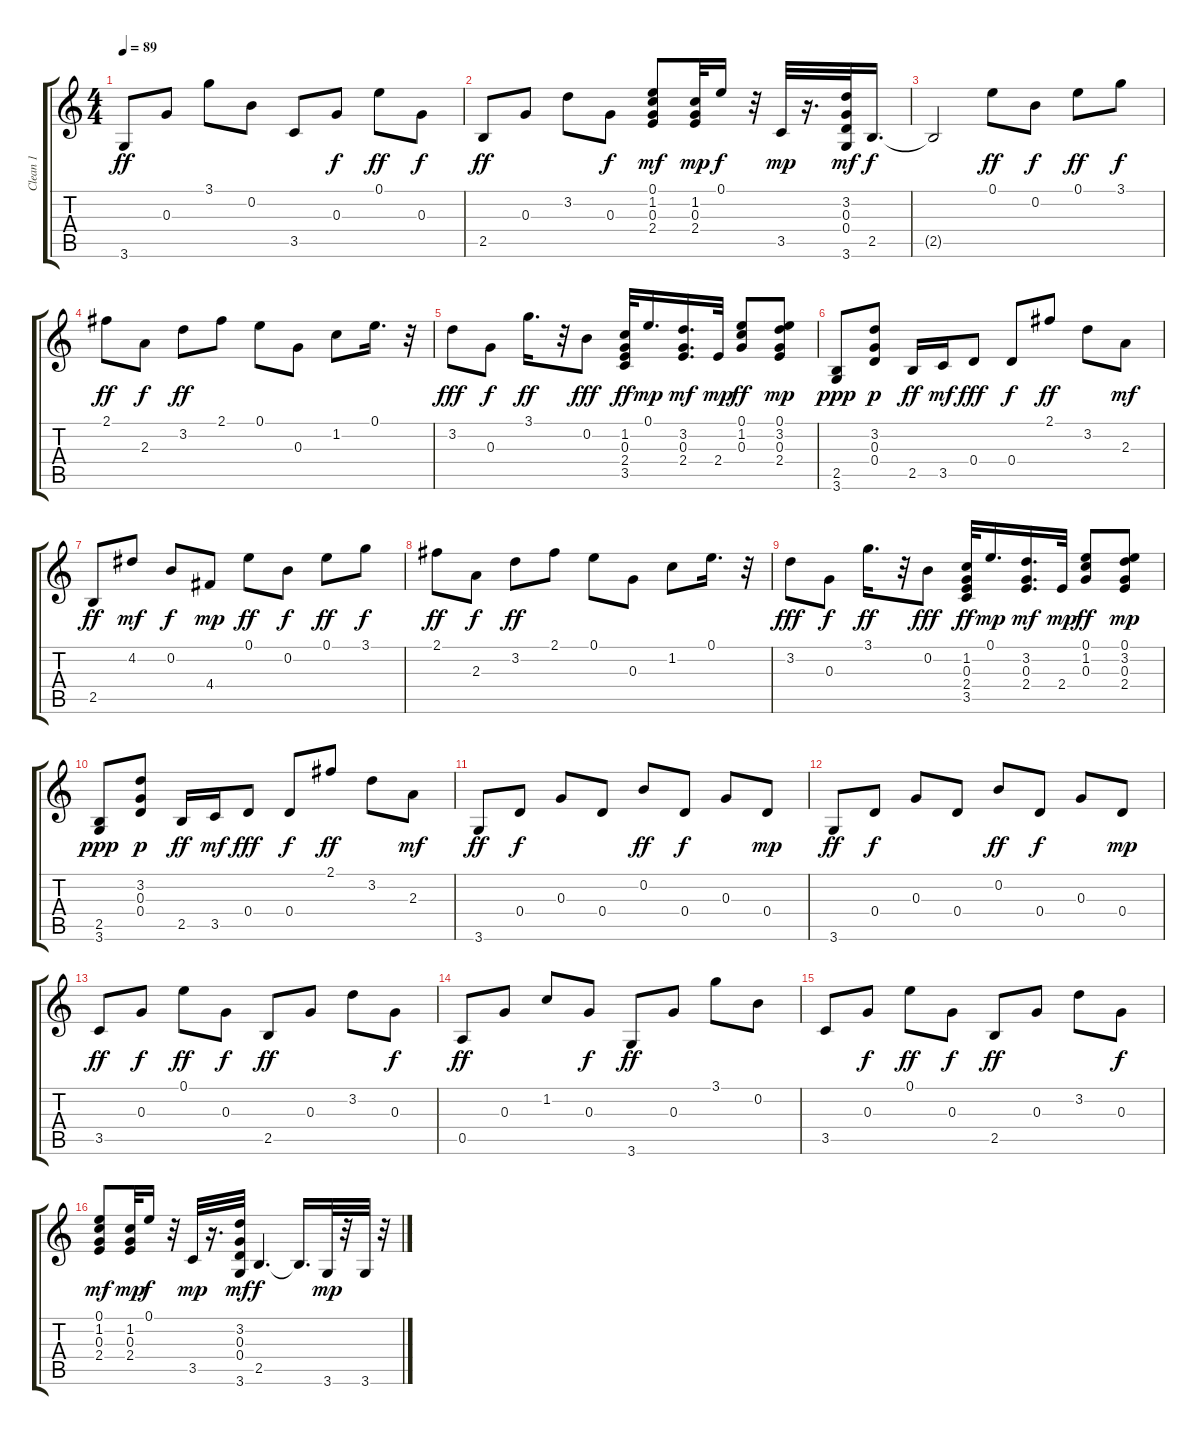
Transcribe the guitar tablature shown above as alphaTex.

\track ("Clean 1" "Clean 1") {instrument acousticguitarnylon}
\staff {score tabs}
\tuning (E4 B3 G3 D3 A2 E2) {hide}
\ts (4 4)
\tempo 89
\clef g2
\ks c
3.6.8{dy ff} 0.3.8 3.1.8 0.2.8 3.5.8 0.3.8{dy f} 0.1.8{dy ff} 0.3.8{dy f} |
2.5.8{dy ff} 0.3.8 3.2.8 0.3.8{dy f} (0.1 1.2 0.3 2.4).8{dy mf} (1.2 0.3 2.4).32{dy mp} 0.1.16{dy f} r.32 3.5.32{dy mp} r.16{d} (3.2 0.3 0.4 3.6).32{dy mf} 2.5.16{d dy f} |
2.5{t}.2 0.1.8{dy ff} 0.2.8{dy f} 0.1.8{dy ff} 3.1.8{dy f} |
2.1.8{dy ff} 2.3.8{dy f} 3.2.8{dy ff} 2.1.8 0.1.8 0.3.8 1.2.8 0.1.16{d} r.32 |
3.2.8{dy fff} 0.3.8{dy f} 3.1.16{d dy ff} r.32 0.2.8{dy fff} (1.2 0.3 2.4 3.5).32{dy ff} 0.1.16{d dy mp} (3.2 0.3 2.4).16{d dy mf} 2.4.32{dy mp} (0.1 1.2 0.3).8{dy ff} (0.1 3.2 0.3 2.4).8{dy mp} |
(2.5 3.6).8{dy ppp} (3.2 0.3 0.4).8{dy p} 2.5.16{dy ff} 3.5.16{dy mf} 0.4.8{dy fff} 0.4.8{dy f} 2.1.8{dy ff} 3.2.8 2.3.8{dy mf} |
2.5.8{dy ff} 4.2.8{dy mf} 0.2.8{dy f} 4.4.8{dy mp} 0.1.8{dy ff} 0.2.8{dy f} 0.1.8{dy ff} 3.1.8{dy f} |
2.1.8{dy ff} 2.3.8{dy f} 3.2.8{dy ff} 2.1.8 0.1.8 0.3.8 1.2.8 0.1.16{d} r.32 |
3.2.8{dy fff} 0.3.8{dy f} 3.1.16{d dy ff} r.32 0.2.8{dy fff} (1.2 0.3 2.4 3.5).32{dy ff} 0.1.16{d dy mp} (3.2 0.3 2.4).16{d dy mf} 2.4.32{dy mp} (0.1 1.2 0.3).8{dy ff} (0.1 3.2 0.3 2.4).8{dy mp} |
(2.5 3.6).8{dy ppp} (3.2 0.3 0.4).8{dy p} 2.5.16{dy ff} 3.5.16{dy mf} 0.4.8{dy fff} 0.4.8{dy f} 2.1.8{dy ff} 3.2.8 2.3.8{dy mf} |
3.6.8{dy ff} 0.4.8{dy f} 0.3.8 0.4.8 0.2.8{dy ff} 0.4.8{dy f} 0.3.8 0.4.8{dy mp} |
3.6.8{dy ff} 0.4.8{dy f} 0.3.8 0.4.8 0.2.8{dy ff} 0.4.8{dy f} 0.3.8 0.4.8{dy mp} |
3.5.8{dy ff} 0.3.8{dy f} 0.1.8{dy ff} 0.3.8{dy f} 2.5.8{dy ff} 0.3.8 3.2.8 0.3.8{dy f} |
0.5.8{dy ff} 0.3.8 1.2.8 0.3.8{dy f} 3.6.8{dy ff} 0.3.8 3.1.8 0.2.8 |
3.5.8 0.3.8{dy f} 0.1.8{dy ff} 0.3.8{dy f} 2.5.8{dy ff} 0.3.8 3.2.8 0.3.8{dy f} |
(0.1 1.2 0.3 2.4).8{dy mf} (1.2 0.3 2.4).32{dy mp} 0.1.16{dy f} r.32 3.5.32{dy mp} r.16{d} (3.2 0.3 0.4 3.6).32{dy mf} 2.5.4{d dy f} 2.5{t}.16{d} 3.6.32{dy mp} r.32 3.6.32 r.32
